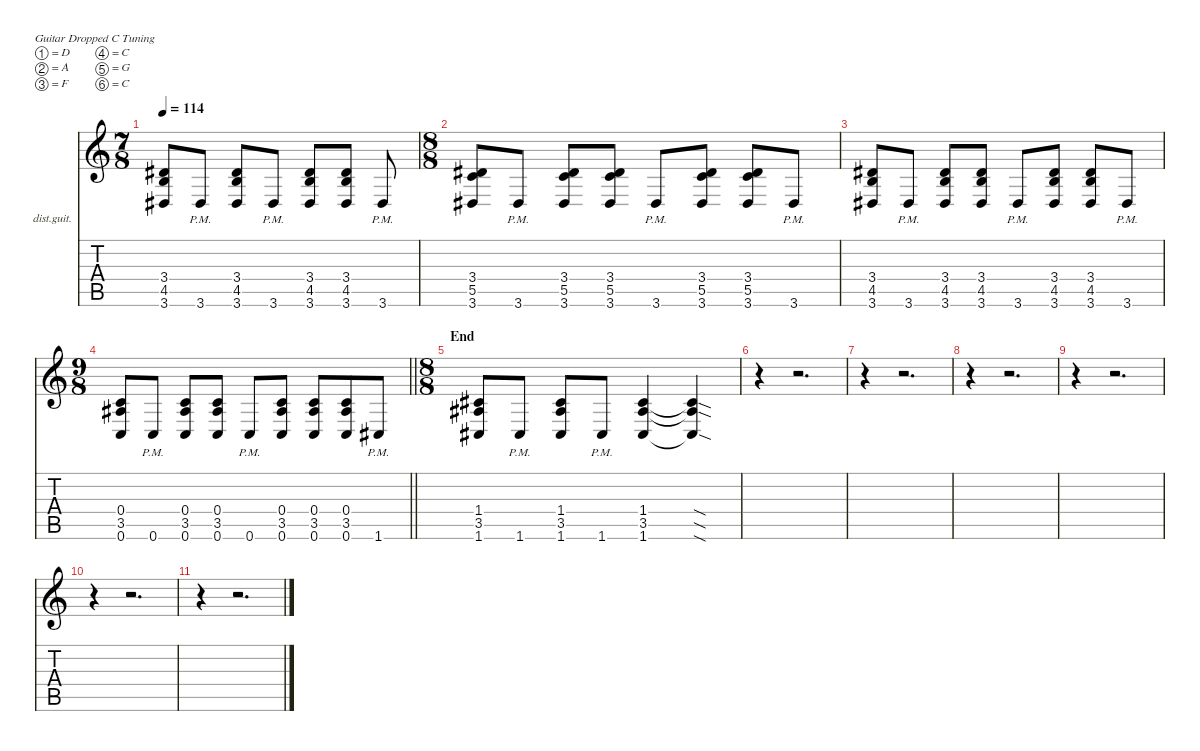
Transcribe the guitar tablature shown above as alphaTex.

\defaultSystemsLayout 4
\hideDynamics
\bracketExtendMode nobrackets
\firstSystemTrackNameOrientation horizontal
\otherSystemsTrackNameOrientation horizontal
\track ("GTR Disto" "dist.guit.") {instrument distortionguitar}
\staff {score tabs}
\tuning (D4 A3 F3 C3 G2 C2)
\ts (7 8)
\beaming (8 2 2 2 2)
\tempo 114
\clef g2
\ks c
(3.4{acc #} 4.5 3.6{acc #}).8{dy f} 3.6{pm acc #}.8 (3.4{acc #} 4.5 3.6{acc #}).8 3.6{pm acc #}.8 (3.4{acc #} 4.5 3.6{acc #}).8 (3.4{acc #} 4.5 3.6{acc #}).8 3.6{pm acc #}.8 |
\ts (8 8)
\beaming (8 2 2 2 2)
(3.4{acc #} 5.5 3.6{acc #}).8 3.6{pm acc #}.8 (3.4{acc #} 5.5 3.6{acc #}).8 (3.4{acc #} 5.5 3.6{acc #}).8 3.6{pm acc #}.8 (3.4{acc #} 5.5 3.6{acc #}).8 (3.4{acc #} 5.5 3.6{acc #}).8 3.6{pm acc #}.8 |
(3.4{acc #} 4.5 3.6{acc #}).8 3.6{pm acc #}.8 (3.4{acc #} 4.5 3.6{acc #}).8 (3.4{acc #} 4.5 3.6{acc #}).8 3.6{pm acc #}.8 (3.4{acc #} 4.5 3.6{acc #}).8 (3.4{acc #} 4.5 3.6{acc #}).8 3.6{pm acc #}.8 |
\ts (9 8)
\beaming (8 2 2 2 3)
\barLineRight lightlight
(0.4 3.5{acc #} 0.6).8 0.6{pm}.8 (0.4 3.5{acc #} 0.6).8 (0.4 3.5{acc #} 0.6).8 0.6{pm}.8 (0.4 3.5{acc #} 0.6).8 (0.4 3.5{acc #} 0.6).8 (0.4 3.5{acc #} 0.6).8 1.6{pm acc #}.8 |
\ts (8 8)
\beaming (8 2 2 2 2)
\section ("" "End")
(1.4{acc #} 3.5{acc #} 1.6{acc #}).8 1.6{pm acc #}.8 (1.4{acc #} 3.5{acc #} 1.6{acc #}).8 1.6{pm acc #}.8 (1.4{acc #} 3.5{acc #} 1.6{acc #}).4 (1.4{sod t acc #} 3.5{sod t acc #} 1.6{sod t acc #}).4 |
r.4 r.2{d} |
r.4 r.2{d} |
r.4 r.2{d} |
r.4 r.2{d} |
r.4 r.2{d} |
r.4 r.2{d}
